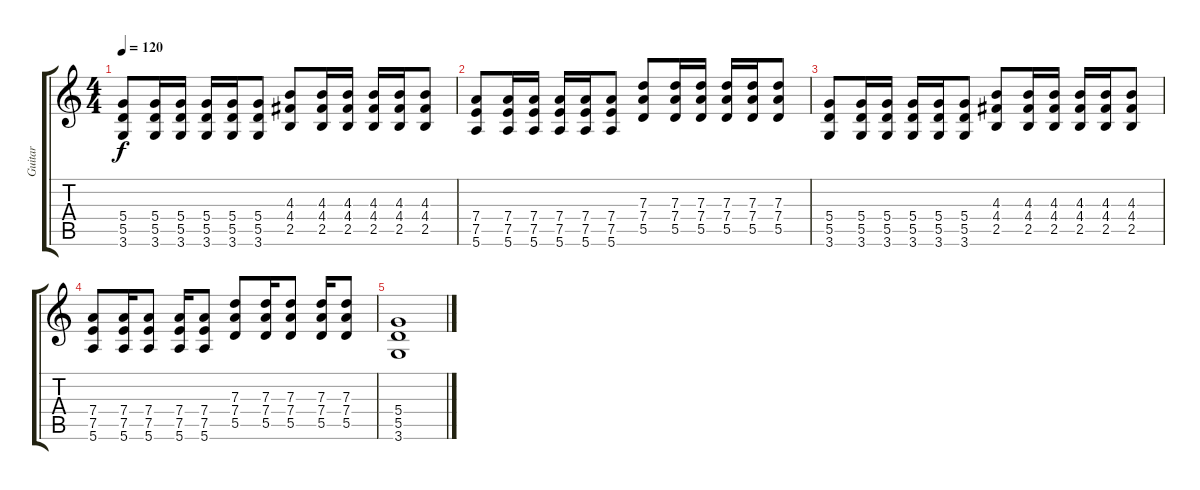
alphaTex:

\track ("Guitar" "Guitar") {instrument overdrivenguitar}
\staff {score tabs}
\tuning (E4 B3 G3 D3 A2 E2) {hide}
\ts (4 4)
\tempo 120
\clef g2
\ks c
(5.4 5.5 3.6).8{dy f} (5.4 5.5 3.6).16 (5.4 5.5 3.6).16 (5.4 5.5 3.6).16 (5.4 5.5 3.6).16 (5.4 5.5 3.6).8 (4.3 4.4 2.5).8 (4.3 4.4 2.5).16 (4.3 4.4 2.5).16 (4.3 4.4 2.5).16 (4.3 4.4 2.5).16 (4.3 4.4 2.5).8 |
(7.4 7.5 5.6).8 (7.4 7.5 5.6).16 (7.4 7.5 5.6).16 (7.4 7.5 5.6).16 (7.4 7.5 5.6).16 (7.4 7.5 5.6).8 (7.3 7.4 5.5).8 (7.3 7.4 5.5).16 (7.3 7.4 5.5).16 (7.3 7.4 5.5).16 (7.3 7.4 5.5).16 (7.3 7.4 5.5).8 |
(5.4 5.5 3.6).8 (5.4 5.5 3.6).16 (5.4 5.5 3.6).16 (5.4 5.5 3.6).16 (5.4 5.5 3.6).16 (5.4 5.5 3.6).8 (4.3 4.4 2.5).8 (4.3 4.4 2.5).16 (4.3 4.4 2.5).16 (4.3 4.4 2.5).16 (4.3 4.4 2.5).16 (4.3 4.4 2.5).8 |
(7.4 7.5 5.6).8 (7.4 7.5 5.6).16 (7.4 7.5 5.6).8 (7.4 7.5 5.6).16 (7.4 7.5 5.6).8 (7.3 7.4 5.5).8 (7.3 7.4 5.5).16 (7.3 7.4 5.5).8 (7.3 7.4 5.5).16 (7.3 7.4 5.5).8 |
(5.4 5.5 3.6).1
